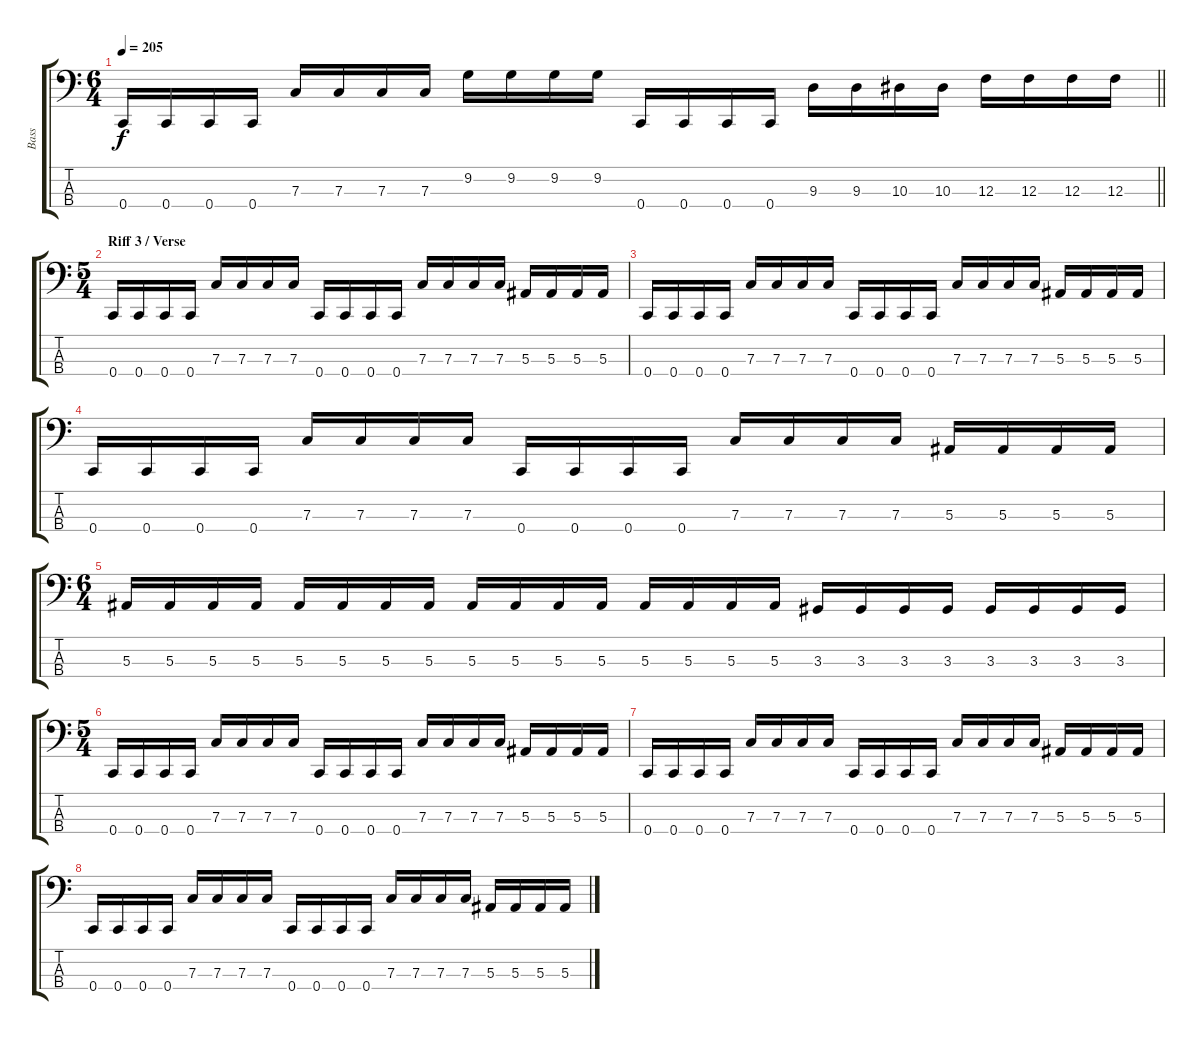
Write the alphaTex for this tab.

\track ("Bass" "Bass") {instrument electricbasspick}
\staff {score tabs}
\tuning (Eb2 Bb1 F1 C1) {hide}
\ts (6 4)
\tempo 205
\clef f4
\barLineRight lightlight
\ks c
0.4.16{dy f} 0.4.16 0.4.16 0.4.16 7.3.16 7.3.16 7.3.16 7.3.16 9.2.16 9.2.16 9.2.16 9.2.16 0.4.16 0.4.16 0.4.16 0.4.16 9.3.16 9.3.16 10.3.16 10.3.16 12.3.16 12.3.16 12.3.16 12.3.16 |
\ts (5 4)
\section ("" "Riff 3 / Verse")
0.4.16 0.4.16 0.4.16 0.4.16 7.3.16 7.3.16 7.3.16 7.3.16 0.4.16 0.4.16 0.4.16 0.4.16 7.3.16 7.3.16 7.3.16 7.3.16 5.3.16 5.3.16 5.3.16 5.3.16 |
0.4.16 0.4.16 0.4.16 0.4.16 7.3.16 7.3.16 7.3.16 7.3.16 0.4.16 0.4.16 0.4.16 0.4.16 7.3.16 7.3.16 7.3.16 7.3.16 5.3.16 5.3.16 5.3.16 5.3.16 |
0.4.16 0.4.16 0.4.16 0.4.16 7.3.16 7.3.16 7.3.16 7.3.16 0.4.16 0.4.16 0.4.16 0.4.16 7.3.16 7.3.16 7.3.16 7.3.16 5.3.16 5.3.16 5.3.16 5.3.16 |
\ts (6 4)
5.3.16 5.3.16 5.3.16 5.3.16 5.3.16 5.3.16 5.3.16 5.3.16 5.3.16 5.3.16 5.3.16 5.3.16 5.3.16 5.3.16 5.3.16 5.3.16 3.3.16 3.3.16 3.3.16 3.3.16 3.3.16 3.3.16 3.3.16 3.3.16 |
\ts (5 4)
0.4.16 0.4.16 0.4.16 0.4.16 7.3.16 7.3.16 7.3.16 7.3.16 0.4.16 0.4.16 0.4.16 0.4.16 7.3.16 7.3.16 7.3.16 7.3.16 5.3.16 5.3.16 5.3.16 5.3.16 |
0.4.16 0.4.16 0.4.16 0.4.16 7.3.16 7.3.16 7.3.16 7.3.16 0.4.16 0.4.16 0.4.16 0.4.16 7.3.16 7.3.16 7.3.16 7.3.16 5.3.16 5.3.16 5.3.16 5.3.16 |
0.4.16 0.4.16 0.4.16 0.4.16 7.3.16 7.3.16 7.3.16 7.3.16 0.4.16 0.4.16 0.4.16 0.4.16 7.3.16 7.3.16 7.3.16 7.3.16 5.3.16 5.3.16 5.3.16 5.3.16
